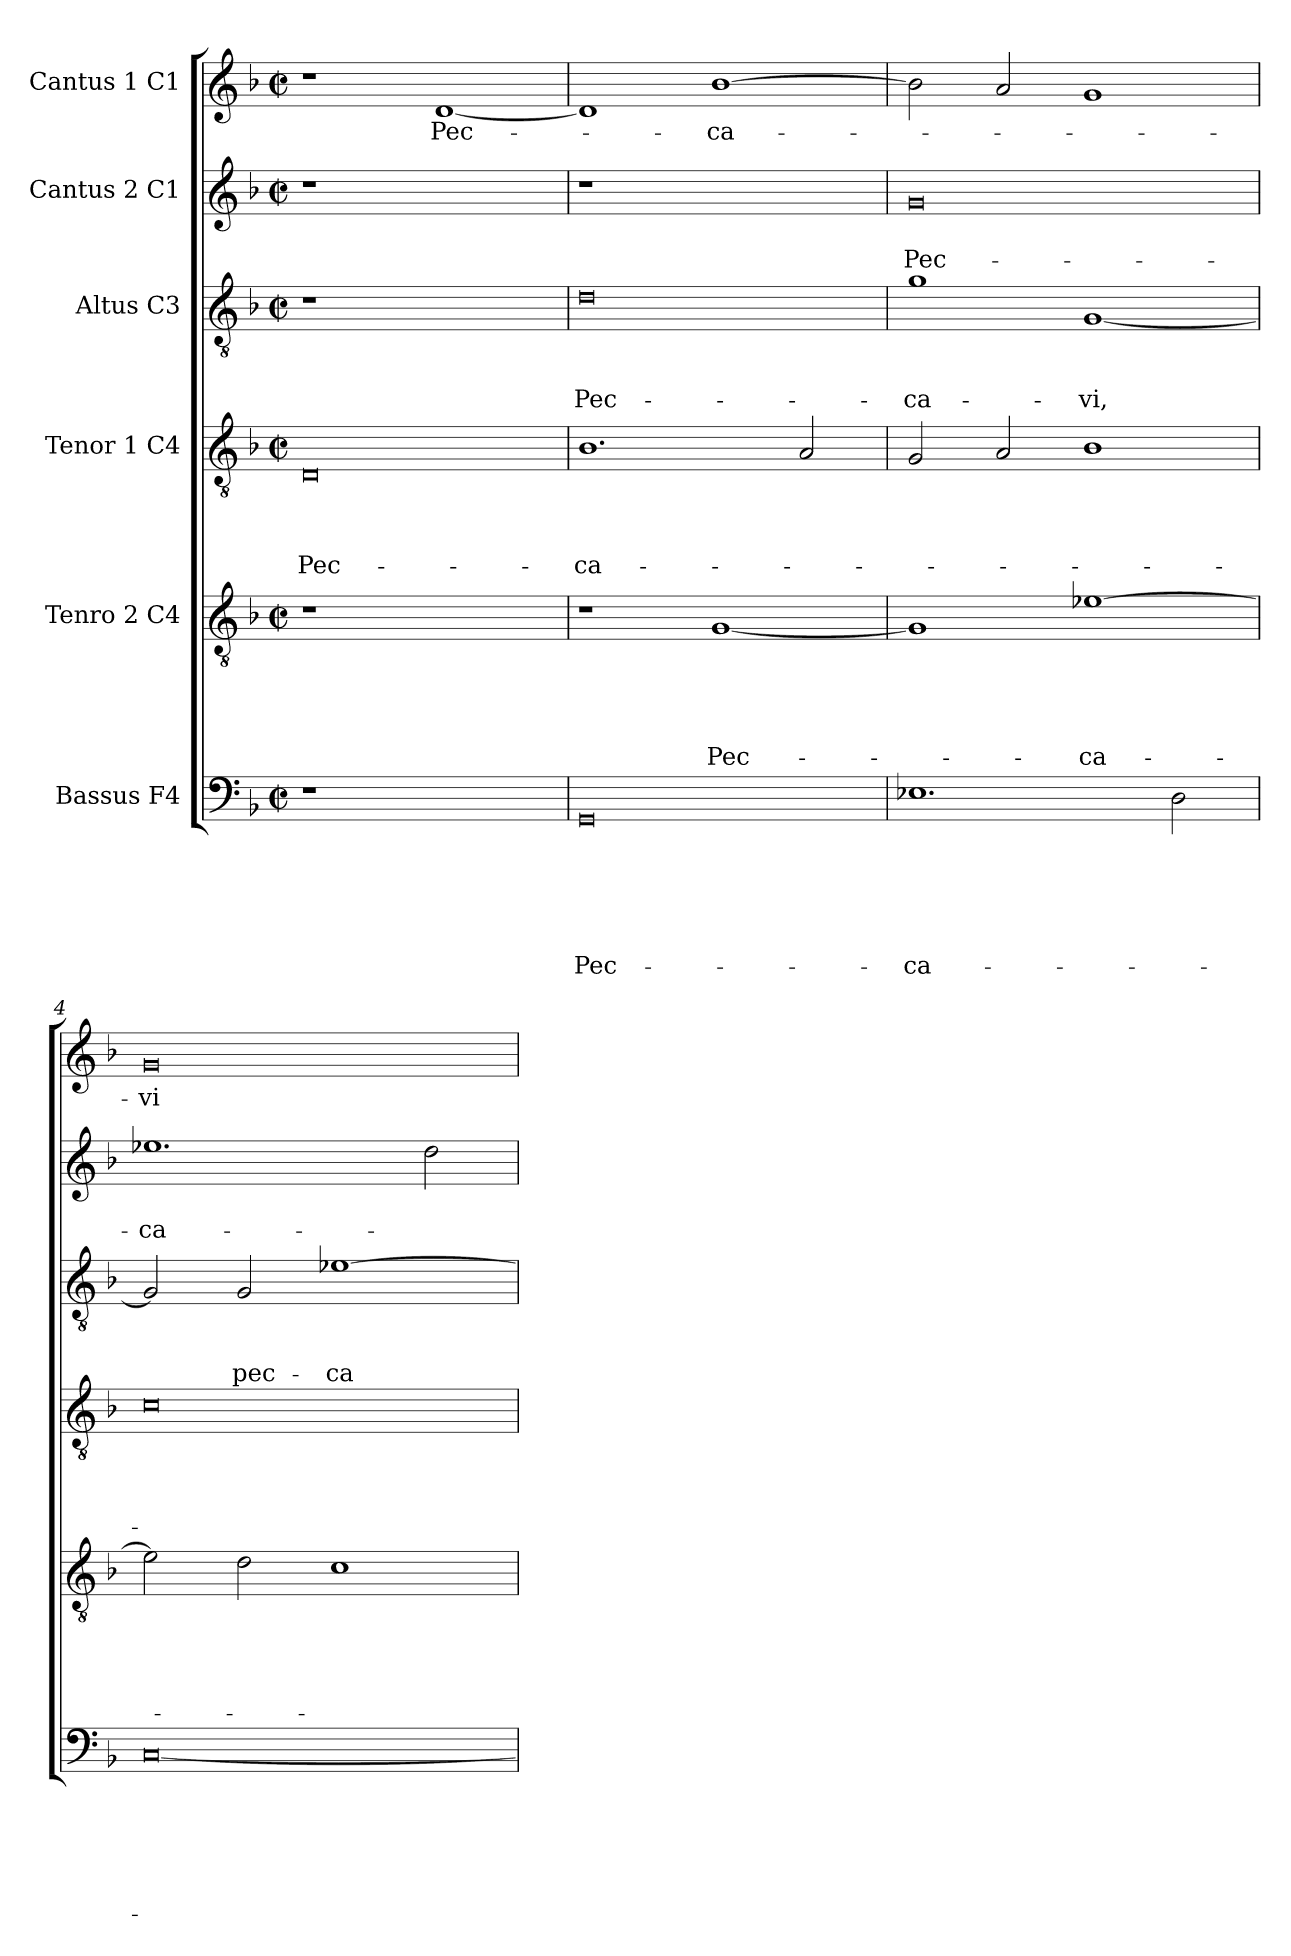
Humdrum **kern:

**kern	**text	**text	**text	**text	**text	**text	**kern	**text	**text	**text	**text	**text	**kern	**text	**text	**text	**text	**kern	**text	**text	**text	**kern	**text	**text	**kern	**text
*part6	*part6	*part6	*part6	*part6	*part6	*part6	*part5	*part5	*part5	*part5	*part5	*part5	*part4	*part4	*part4	*part4	*part4	*part3	*part3	*part3	*part3	*part2	*part2	*part2	*part1	*part1
*staff6	*staff6	*staff6	*staff6	*staff6	*staff6	*staff6	*staff5	*staff5	*staff5	*staff5	*staff5	*staff5	*staff4	*staff4	*staff4	*staff4	*staff4	*staff3	*staff3	*staff3	*staff3	*staff2	*staff2	*staff2	*staff1	*staff1
*I"Bassus F4	*	*	*	*	*	*	*I"Tenro 2 C4	*	*	*	*	*	*I"Tenor 1 C4	*	*	*	*	*I"Altus C3	*	*	*	*I"Cantus 2 C1	*	*	*I"Cantus 1 C1	*
*clefF4	*	*	*	*	*	*	*clefGv2	*	*	*	*	*	*clefGv2	*	*	*	*	*clefGv2	*	*	*	*clefG2	*	*	*clefG2	*
*k[b-]	*	*	*	*	*	*	*k[b-]	*	*	*	*	*	*k[b-]	*	*	*	*	*k[b-]	*	*	*	*k[b-]	*	*	*k[b-]	*
*F:	*	*	*	*	*	*	*F:	*	*	*	*	*	*F:	*	*	*	*	*F:	*	*	*	*F:	*	*	*F:	*
*M2/2	*	*	*	*	*	*	*M2/2	*	*	*	*	*	*M2/2	*	*	*	*	*M2/2	*	*	*	*M2/2	*	*	*M2/2	*
*met(c|)	*	*	*	*	*	*	*met(c|)	*	*	*	*	*	*met(c|)	*	*	*	*	*met(c|)	*	*	*	*met(c|)	*	*	*met(c|)	*
=1	=1	=1	=1	=1	=1	=1	=1	=1	=1	=1	=1	=1	=1	=1	=1	=1	=1	=1	=1	=1	=1	=1	=1	=1	=1	=1
1r	.	.	.	.	.	.	1r	.	.	.	.	.	0D	.	.	.	Pec-	1r	.	.	.	1r	.	.	1r	.
1ryy	.	.	.	.	.	.	1ryy	.	.	.	.	.	.	.	.	.	.	1ryy	.	.	.	1ryy	.	.	[1d	Pec-
=2	=2	=2	=2	=2	=2	=2	=2	=2	=2	=2	=2	=2	=2	=2	=2	=2	=2	=2	=2	=2	=2	=2	=2	=2	=2	=2
0GG	.	.	.	.	.	Pec-	1r	.	.	.	.	.	1.B-	.	.	.	-ca-	0d	.	.	Pec-	1r	.	.	1d]	.
.	.	.	.	.	.	.	[1G	.	.	.	.	Pec-	.	.	.	.	.	.	.	.	.	1ryy	.	.	[1b-	-ca-
.	.	.	.	.	.	.	.	.	.	.	.	.	2A/	.	.	.	.	.	.	.	.	.	.	.	.	.
=3	=3	=3	=3	=3	=3	=3	=3	=3	=3	=3	=3	=3	=3	=3	=3	=3	=3	=3	=3	=3	=3	=3	=3	=3	=3	=3
1.E-X	.	.	.	.	.	-ca-	1G]	.	.	.	.	.	2G/	.	.	.	.	1g	.	.	-ca-	0g	.	Pec-	2b-\]	.
.	.	.	.	.	.	.	.	.	.	.	.	.	2A/	.	.	.	.	.	.	.	.	.	.	.	2a/	.
.	.	.	.	.	.	.	[1e-X	.	.	.	.	-ca-	1B-	.	.	.	.	[1G	.	.	-vi,	.	.	.	1g	.
2D\	.	.	.	.	.	.	.	.	.	.	.	.	.	.	.	.	.	.	.	.	.	.	.	.	.	.
=4	=4	=4	=4	=4	=4	=4	=4	=4	=4	=4	=4	=4	=4	=4	=4	=4	=4	=4	=4	=4	=4	=4	=4	=4	=4	=4
[0C	.	.	.	.	.	.	2e-\]	.	.	.	.	.	0c	.	.	.	.	2G/]	.	.	.	1.ee-X	.	-ca-	0g	-vi
.	.	.	.	.	.	.	2d\	.	.	.	.	.	.	.	.	.	.	2G/	.	.	pec-	.	.	.	.	.
.	.	.	.	.	.	.	1c	.	.	.	.	.	.	.	.	.	.	[1e-X	.	.	-ca-	.	.	.	.	.
.	.	.	.	.	.	.	.	.	.	.	.	.	.	.	.	.	.	.	.	.	.	2dd\	.	.	.	.
=	=	=	=	=	=	=	=	=	=	=	=	=	=	=	=	=	=	=	=	=	=	=	=	=	=	=
*-	*-	*-	*-	*-	*-	*-	*-	*-	*-	*-	*-	*-	*-	*-	*-	*-	*-	*-	*-	*-	*-	*-	*-	*-	*-	*-
